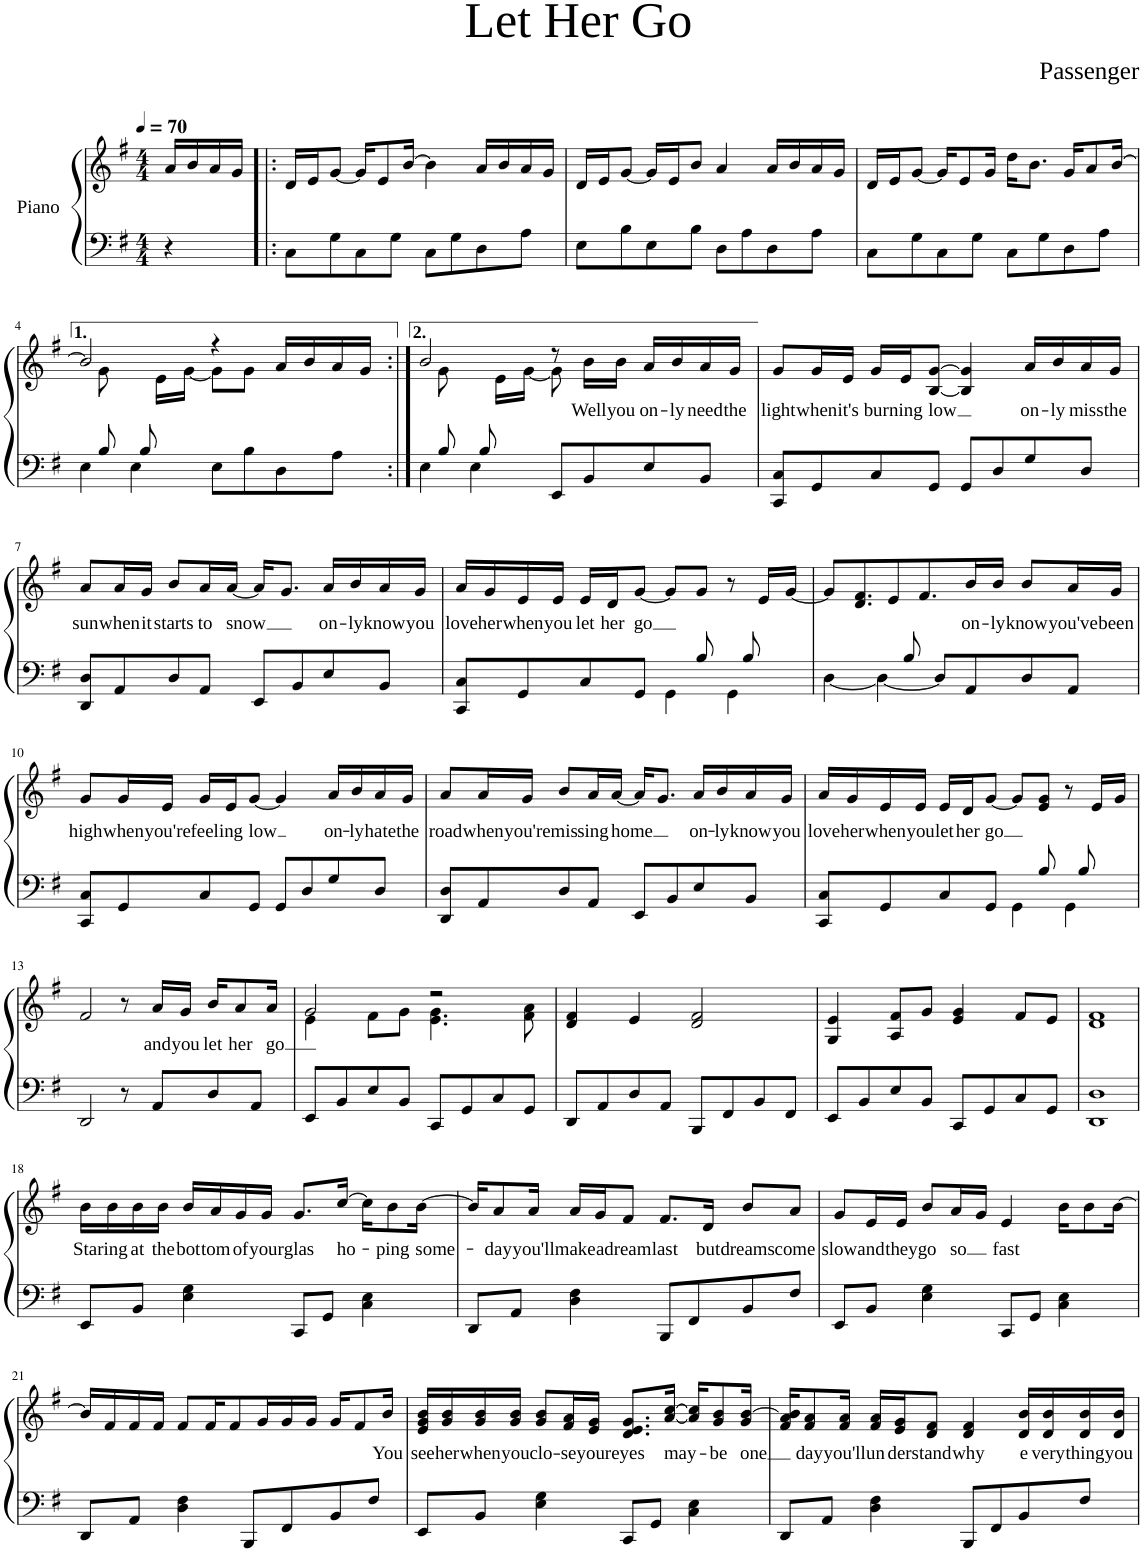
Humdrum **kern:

**kern	**kern	**text
*part1	*part1	*part1
*staff2	*staff1	*staff1
*I"Piano	*	*
*I'Pno	*	*
*clefF4	*clefG2	*
*k[f#]	*k[f#]	*
*M4/4	*M4/4	*
*MM70	*MM70	*
=	=	=
4r	16a/LL	.
.	16b/	.
.	16a/	.
.	16g/JJ	.
=1!|:	=1!|:	=1!|:
8C\L	16d/LL	.
.	16e/J	.
8G\	[8g/J	.
8C\	16g/KL]	.
.	8e/	.
8G\J	.	.
.	[16b/Jk	.
8C\L	4b\]	.
8G\	.	.
8D\	16a/LL	.
.	16b/	.
8A\J	16a/	.
.	16g/JJ	.
=2	=2	=2
8E\L	16d/LL	.
.	16e/J	.
8B\	[8g/J	.
8E\	16g/LL]	.
.	16e/J	.
8B\J	8b/J	.
8D\L	4a/	.
8A\	.	.
8D\	16a/LL	.
.	16b/	.
8A\J	16a/	.
.	16g/JJ	.
=3	=3	=3
8C\L	16d/LL	.
.	16e/J	.
8G\	[8g/J	.
8C\	16g/KL]	.
.	8e/	.
8G\J	.	.
.	16g/Jk	.
8C\L	16dd\KL	.
.	8.b\J	.
8G\	.	.
8D\	16g/KL	.
.	8a/	.
8A\J	.	.
.	[16b/Jk	.
!!LO:LB:g=z
=4	=4	=4
*^	*^	*
4E\	8ryy	2b/]	8ryy	.
.	8B/	.	8g\	.
4E\	16ryy	.	8ryy	.
.	8B/	.	.	.
.	.	.	16e\LL	.
.	2ryy	.	[16g\JJ	.
8E\L	.	4r	8g\L]	.
8B\	.	.	8g\J	.
8D\	.	16a/LL	4ryy	.
.	.	16b/	.	.
8A\J	.	16a/	.	.
.	16ryy	16g/JJ	.	.
=5:|!	=5:|!	=5:|!	=5:|!	=5:|!
4E\	8ryy	2b/	8ryy	.
.	8B/	.	8g\	.
4E\	16ryy	.	8ryy	.
.	8B/	.	.	.
.	.	.	16e\LL	.
.	2ryy	.	[16g\JJ	.
8EE/L	.	8r	8g\]	.
!	!	!	!	!LO:LY:b
8BB/	.	16b\LL	4.ryy	Well
!	!	!	!	!LO:LY:b
.	.	16b\JJ	.	you
!	!	!	!	!LO:LY:b
8E/	.	16a/LL	.	on-
!	!	!	!	!LO:LY:b
.	.	16b/	.	-ly
!	!	!	!	!LO:LY:b
8BB/J	.	16a/	.	need
!	!	!	!	!LO:LY:b
.	16ryy	16g/JJ	.	the
*	*	*v	*v	*
=6	=6	=6	=6
!	!	!	!LO:LY:b
*v	*v	*	*
8CC/ 8C/L	8g/L	light
!	!	!LO:LY:b
8GG/	16g/L	when
!	!	!LO:LY:b
.	16e/JJ	it's
!	!	!LO:LY:b
8C/	16g/LL	bur-
!	!	!LO:LY:b
.	16e/J	-ning
!	!	!LO:LY:b
8GG/J	[8B/ [8g/J	low
8GG/L	4B/] 4g/]	.
8D/	.	.
!	!	!LO:LY:b
8G/	16a/LL	on-
!	!	!LO:LY:b
.	16b/	-ly
!	!	!LO:LY:b
8D/J	16a/	miss
!	!	!LO:LY:b
.	16g/JJ	the
!!LO:LB:g=z
=7	=7	=7
!	!	!LO:LY:b
8DD/ 8D/L	8a/L	sun
!	!	!LO:LY:b
8AA/	16a/L	when
!	!	!LO:LY:b
.	16g/JJ	it
!	!	!LO:LY:b
8D/	8b/L	starts
!	!	!LO:LY:b
8AA/J	16a/L	to
!	!	!LO:LY:b
.	[16a/JJ	snow
8EE/L	16a/KL]	.
.	8.g/J	.
8BB/	.	.
!	!	!LO:LY:b
8E/	16a/LL	on-
!	!	!LO:LY:b
.	16b/	-ly
!	!	!LO:LY:b
8BB/J	16a/	know
!	!	!LO:LY:b
.	16g/JJ	you
=8	=8	=8
*^	*	*
!	!	!	!LO:LY:b
8CC/ 8C/L	8ryy	16a/LL	love
!	!	!	!LO:LY:b
.	.	16g/	her
*v	*v	*	*
!	!	!LO:LY:b
8GG/	16e/	when
!	!	!LO:LY:b
.	16e/JJ	you
!	!	!LO:LY:b
8C/	16e/LL	let
!	!	!LO:LY:b
.	16d/J	her
!	!	!LO:LY:b
8GG/J	[8g/J	go
4GG\	8g/L]	.
*^	*	*
.	8B/	8g/J	.
4GG\	16ryy	8r	.
.	8B/	.	.
.	.	16e/LL	.
.	16ryy	[16g/JJ	.
=9	=9	=9	=9
[4D\	4.ryy	8g/L]	.
.	.	8.d/ 8.f#/	.
4D\_	.	.	.
.	.	8e/	.
.	8B/	.	.
.	.	8.f#/	.
8D/L]	2ryy	.	.
!	!	!	!LO:LY:b
8AA/	.	16b/L	on-
!	!	!	!LO:LY:b
.	.	16b/JJ	-ly
!	!	!	!LO:LY:b
8D/	.	8b/L	know
!	!	!	!LO:LY:b
8AA/J	.	16a/L	you've
!	!	!	!LO:LY:b
.	.	16g/JJ	been
*v	*v	*	*
!!LO:LB:g=z
=10	=10	=10
!	!	!LO:LY:b
8CC/ 8C/L	8g/L	high
!	!	!LO:LY:b
8GG/	16g/L	when
!	!	!LO:LY:b
.	16e/JJ	you're
!	!	!LO:LY:b
8C/	16g/LL	feel-
!	!	!LO:LY:b
.	16e/J	-ing
!	!	!LO:LY:b
8GG/J	[8g/J	low
8GG/L	4g/]	.
8D/	.	.
!	!	!LO:LY:b
8G/	16a/LL	on-
!	!	!LO:LY:b
.	16b/	-ly
!	!	!LO:LY:b
8D/J	16a/	hate
!	!	!LO:LY:b
.	16g/JJ	the
=11	=11	=11
!	!	!LO:LY:b
8DD/ 8D/L	8a/L	road
!	!	!LO:LY:b
8AA/	16a/L	when
!	!	!LO:LY:b
.	16g/JJ	you're
!	!	!LO:LY:b
8D/	8b/L	mis-
!	!	!LO:LY:b
8AA/J	16a/L	-sing
!	!	!LO:LY:b
.	[16a/JJ	home
8EE/L	16a/KL]	.
.	8.g/J	.
8BB/	.	.
!	!	!LO:LY:b
8E/	16a/LL	on-
!	!	!LO:LY:b
.	16b/	-ly
!	!	!LO:LY:b
8BB/J	16a/	know
!	!	!LO:LY:b
.	16g/JJ	you
=12	=12	=12
*^	*	*
!	!	!	!LO:LY:b
8CC/ 8C/L	8ryy	16a/LL	love
!	!	!	!LO:LY:b
.	.	16g/	her
*v	*v	*	*
!	!	!LO:LY:b
8GG/	16e/	when
!	!	!LO:LY:b
.	16e/JJ	you
!	!	!LO:LY:b
8C/	16e/LL	let
!	!	!LO:LY:b
.	16d/J	her
!	!	!LO:LY:b
8GG/J	[8g/J	go
4GG\	8g/L]	.
*^	*	*
.	8B/	8e/ 8g/J	.
4GG\	16ryy	8r	.
.	8B/	.	.
.	.	16e/LL	.
.	16ryy	16g/JJ	.
*v	*v	*	*
!!LO:LB:g=z
=13	=13	=13
2DD/	2f#/	.
8r	8r	.
!	!	!LO:LY:b
8AA/L	16a/LL	and
!	!	!LO:LY:b
.	16g/JJ	you
!	!	!LO:LY:b
8D/	16b/KL	let
!	!	!LO:LY:b
.	8a/	her
8AA/J	.	.
!	!	!LO:LY:b
.	16a/Jk	go
=14	=14	=14
*	*^	*
8EE/L	2g/	4e\	.
8BB/	.	.	.
8E/	.	8f#\L	.
8BB/J	.	8g\J	.
8CC/L	2r	4.e\ 4.g\	.
8GG/	.	.	.
8C/	.	.	.
8GG/J	.	8f#\ 8a\	.
*	*v	*v	*
=15	=15	=15
8DD/L	4d/ 4f#/	.
8AA/	.	.
8D/	4e/	.
8AA/J	.	.
8BBB/L	2d/ 2f#/	.
8FF#/	.	.
8BB/	.	.
8FF#/J	.	.
=16	=16	=16
8EE/L	4G/ 4e/	.
8BB/	.	.
8E/	8A/ 8f#/L	.
8BB/J	8g/J	.
8CC/L	4e/ 4g/	.
8GG/	.	.
8C/	8f#/L	.
8GG/J	8e/J	.
=17	=17	=17
1DD 1D	1d 1f#	.
!!LO:LB:g=z
=18	=18	=18
!	!	!LO:LY:b
8EE/L	16b\LL	Sta-
!	!	!LO:LY:b
.	16b\	-ring
!	!	!LO:LY:b
8BB/J	16b\	at
!	!	!LO:LY:b
.	16b\JJ	the
!	!	!LO:LY:b
4E\ 4G\	16b/LL	bot-
!	!	!LO:LY:b
.	16a/	-tom
!	!	!LO:LY:b
.	16g/	of
!	!	!LO:LY:b
.	16g/JJ	your
!	!	!LO:LY:b
8CC/L	8.g/L	glas
8GG/J	.	.
!	!	!LO:LY:b
.	[16cc/Jk	ho-
4C\ 4E\	16cc\KL]	.
!	!	!LO:LY:b
.	8b\	-ping
!	!	!LO:LY:b
.	[16b\Jk	-some-
=19	=19	=19
8DD/L	16b/KL]	.
!	!	!LO:LY:b
.	8a/	-day
8AA/J	.	.
!	!	!LO:LY:b
.	16a/Jk	you'll
!	!	!LO:LY:b
4D\ 4F#\	16a/LL	make
!	!	!LO:LY:b
.	16g/J	a
!	!	!LO:LY:b
.	8f#/J	dream
!	!	!LO:LY:b
8BBB/L	8.f#/L	last
8FF#/	.	.
!	!	!LO:LY:b
.	16d/Jk	but
!	!	!LO:LY:b
8BB/	8b/L	dreams
!	!	!LO:LY:b
8F#/J	8a/J	come
=20	=20	=20
!	!	!LO:LY:b
8EE/L	8g/L	slow
!	!	!LO:LY:b
8BB/J	16e/L	and
!	!	!LO:LY:b
.	16e/JJ	they
!	!	!LO:LY:b
4E\ 4G\	8b/L	go
!	!	!LO:LY:b
.	16a/L	so
.	16g/JJ	.
!	!	!LO:LY:b
8CC/L	4e/	fast
8GG/J	.	.
4C\ 4E\	16b\KL	.
.	8b\	.
.	[16b\Jk	.
!!LO:LB:g=z
=21	=21	=21
8DD/L	16b/LL]	.
.	16f#/	.
8AA/J	16f#/	.
.	16f#/JJ	.
4D\ 4F#\	8f#/L	.
.	16f#/K	.
.	8f#/	.
8BBB/L	.	.
.	16g/L	.
8FF#/	16g/	.
.	16g/JJ	.
8BB/	16g/KL	.
.	8f#/	.
8F#/J	.	.
!	!	!LO:LY:b
.	16b/Jk	You
=22	=22	=22
!	!	!LO:LY:b
8EE/L	16e/ 16g/ 16b/LL	see
!	!	!LO:LY:b
.	16g/ 16b/	her
!	!	!LO:LY:b
8BB/J	16g/ 16b/	when
!	!	!LO:LY:b
.	16g/ 16b/JJ	you
!	!	!LO:LY:b
4E\ 4G\	8g/ 8b/L	clo-
!	!	!LO:LY:b
.	16f#/ 16a/L	-se
!	!	!LO:LY:b
.	16e/ 16g/JJ	your
!	!	!LO:LY:b
8CC/L	8.d/ 8.e/ 8.g/L	eyes
8GG/J	.	.
!	!	!LO:LY:b
.	[16a/ [16cc/Jk	may-
4C\ 4E\	16a/] 16cc/]KL	.
!	!	!LO:LY:b
.	8g/ 8b/	-be
!	!	!LO:LY:b
.	16g/ [16b/Jk	one
=23	=23	=23
8DD/L	16f#/ 16a/ 16b/]KL	.
!	!	!LO:LY:b
.	8f#/ 8a/	day
8AA/J	.	.
!	!	!LO:LY:b
.	16f#/ 16a/Jk	you'll
!	!	!LO:LY:b
4D\ 4F#\	16f#/ 16a/LL	un-
!	!	!LO:LY:b
.	16e/ 16g/J	-der-
!	!	!LO:LY:b
.	8d/ 8f#/J	-stand
!	!	!LO:LY:b
8BBB/L	4d/ 4f#/	why
8FF#/	.	.
!	!	!LO:LY:b
8BB/	16d/ 16b/LL	e-
!	!	!LO:LY:b
.	16d/ 16b/	-very-
!	!	!LO:LY:b
8F#/J	16d/ 16b/	-thing
!	!	!LO:LY:b
.	16d/ 16b/JJ	you
=	=	=
*-	*-	*-
